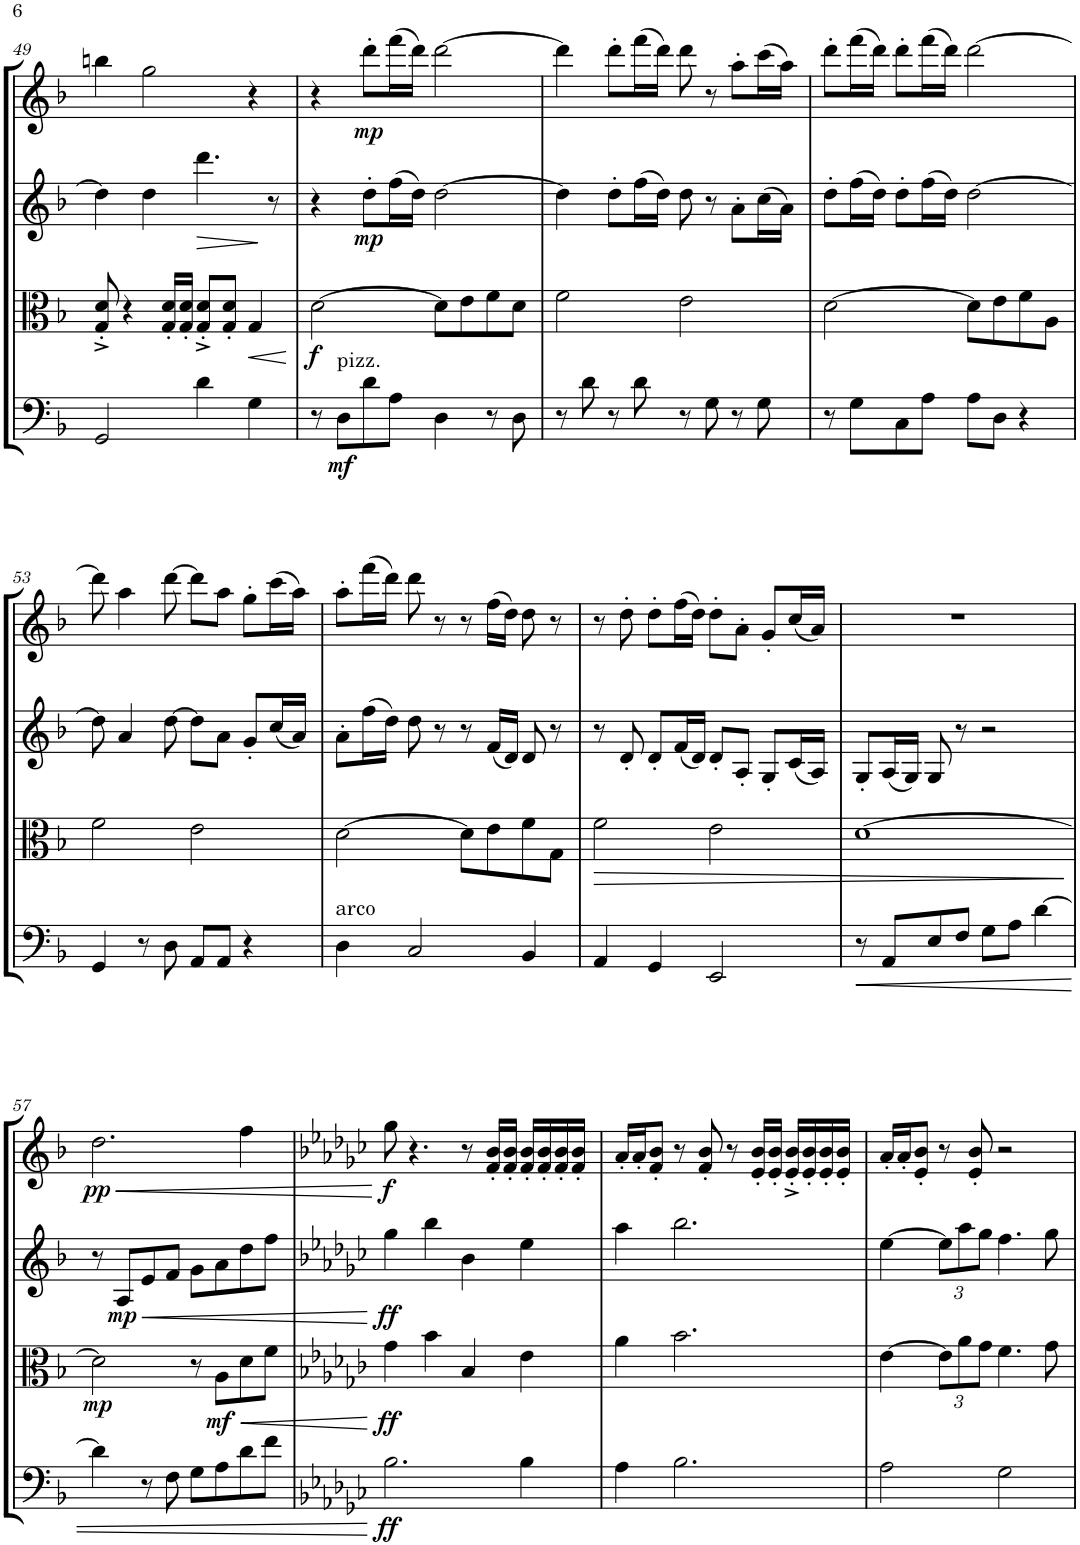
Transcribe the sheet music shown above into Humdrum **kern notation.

**kern	**dynam	**kern	**dynam	**kern	**dynam	**kern	**dynam
*part4	*part4	*part3	*part3	*part2	*part2	*part1	*part1
*staff4	*staff4	*staff3	*staff3	*staff2	*staff2	*staff1	*staff1
*I"Violoncello	*	*I"Viola	*	*I"Violin II	*	*I"Violin I	*
*I'Vc	*	*I'Vla	*	*I'Vln	*	*I'Vln	*
!!LO:PB:g=z
*clefF4	*	*clefC3	*	*clefG2	*	*clefG2	*
*k[b-]	*	*k[b-]	*	*k[b-]	*	*k[b-]	*
*M4/4	*	*M4/4	*	*M4/4	*	*M4/4	*
=49	=49	=49	=49	=49	=49	=49	=49
2GG/	.	8G/'^ 8d/'^	.	4dd\]	.	4bbn\	.
.	.	4r	.	.	.	.	.
.	.	.	.	4dd\	.	2gg\	.
.	.	16G/' 16d/'LL	.	.	.	.	.
.	.	16G/' 16d/'JJ	.	.	.	.	.
!	!	!	!	!	!LO:HP:b	!	!
4d\	.	8G/'^ 8d/'^L	.	4.ddd\	>	.	.
.	.	8G/' 8d/'J	.	.	.	.	.
!	!	!	!LO:HP:b	!	!	!	!
4G\	.	4G/	<	.	.	4r	.
.	.	.	.	8r	]	.	.
.	.	.	[	.	.	.	.
=50	=50	=50	=50	=50	=50	=50	=50
!	!	!	!LO:DY:b	!	!	!	!
8r	.	[2d\	f	4r	.	4r	.
!LO:TX:a:t=pizz.	!	!	!	!	!	!	!
!	!LO:DY:b	!	!	!	!	!	!
8D\L	mf	.	.	.	.	.	.
!	!	!	!	!	!LO:DY:b	!	!LO:DY:b
8d\	.	.	.	8dd'\L	mp	8ddd'\L	mp
8A\J	.	.	.	(16ff\L	.	(16fff\L	.
.	.	.	.	16dd\JJ)	.	16ddd\JJ)	.
4D\	.	8d\L]	.	[2dd\	.	[2ddd\	.
.	.	8e\	.	.	.	.	.
8r	.	8f\	.	.	.	.	.
8D\	.	8d\J	.	.	.	.	.
=51	=51	=51	=51	=51	=51	=51	=51
8r	.	2f\	.	4dd\]	.	4ddd\]	.
8d\	.	.	.	.	.	.	.
8r	.	.	.	8dd'\L	.	8ddd'\L	.
8d\	.	.	.	(16ff\L	.	(16fff\L	.
.	.	.	.	16dd\JJ)	.	16ddd\JJ)	.
8r	.	2e\	.	8dd\	.	8ddd\	.
8G\	.	.	.	8r	.	8r	.
8r	.	.	.	8a'\L	.	8aa'\L	.
8G\	.	.	.	(16cc\L	.	(16ccc\L	.
.	.	.	.	16a\JJ)	.	16aa\JJ)	.
=52	=52	=52	=52	=52	=52	=52	=52
8r	.	[2d\	.	8dd'\L	.	8ddd'\L	.
8G\L	.	.	.	(16ff\L	.	(16fff\L	.
.	.	.	.	16dd\JJ)	.	16ddd\JJ)	.
8C\	.	.	.	8dd'\L	.	8ddd'\L	.
8A\J	.	.	.	(16ff\L	.	(16fff\L	.
.	.	.	.	16dd\JJ)	.	16ddd\JJ)	.
8A\L	.	8d\L]	.	[2dd\	.	[2ddd\	.
8D\J	.	8e\	.	.	.	.	.
4r	.	8f\	.	.	.	.	.
.	.	8A\J	.	.	.	.	.
!!LO:LB:g=z
=53	=53	=53	=53	=53	=53	=53	=53
4GG/	.	2f\	.	8dd\]	.	8ddd\]	.
.	.	.	.	4a/	.	4aa\	.
8r	.	.	.	.	.	.	.
8D\	.	.	.	[8dd\	.	[8ddd\	.
8AA/L	.	2e\	.	8dd\L]	.	8ddd\L]	.
8AA/J	.	.	.	8a\J	.	8aa\J	.
4r	.	.	.	8g'/L	.	8gg'\L	.
.	.	.	.	(16cc/L	.	(16ccc\L	.
.	.	.	.	16a/JJ)	.	16aa\JJ)	.
=54	=54	=54	=54	=54	=54	=54	=54
!LO:TX:a:t=arco	!	!	!	!	!	!	!
4D\	.	[2d\	.	8a'\L	.	8aa'\L	.
.	.	.	.	(16ff\L	.	(16fff\L	.
.	.	.	.	16dd\JJ)	.	16ddd\JJ)	.
2C/	.	.	.	8dd\	.	8ddd\	.
.	.	.	.	8r	.	8r	.
.	.	8d\L]	.	8r	.	8r	.
.	.	8e\	.	(16f/LL	.	(16ff\LL	.
.	.	.	.	16d/JJ)	.	16dd\JJ)	.
4BB-/	.	8f\	.	8d/	.	8dd\	.
.	.	8G\J	.	8r	.	8r	.
=55	=55	=55	=55	=55	=55	=55	=55
!	!	!	!LO:HP:b	!	!	!	!
4AA/	.	2f\	>	8r	.	8r	.
.	.	.	.	8d'/	.	8dd'\	.
4GG/	.	.	.	8d'/L	.	8dd'\L	.
.	.	.	.	(16f/L	.	(16ff\L	.
.	.	.	.	16d/JJ)	.	16dd\JJ)	.
2EE/	.	2e\	.	8d'/L	.	8dd'\L	.
.	.	.	.	8A'/J	.	8a'\J	.
.	.	.	.	8G'/L	.	8g'/L	.
.	.	.	.	(16c/L	.	(16cc/L	.
.	.	.	.	16A/JJ)	.	16a/JJ)	.
=56	=56	=56	=56	=56	=56	=56	=56
8r	.	[1d	.	8G'/L	.	1r	.
8AA/L	.	.	.	(16A/L	.	.	.
.	.	.	.	16G/JJ)	.	.	.
8E/	.	.	.	8G/	.	.	.
8F/J	.	.	.	8r	.	.	.
8G\L	.	.	.	2r	.	.	.
8A\J	.	.	.	.	.	.	.
[4d\	.	.	.	.	.	.	.
.	.	.	]	.	.	.	.
!!LO:LB:g=z
=57	=57	=57	=57	=57	=57	=57	=57
!	!	!	!LO:DY:b	!	!	!	!LO:HP:b
!	!	!	!	!	!	!	!LO:DY:n=1:b
4d\]	.	2d\]	mp	8r	.	2.dd\	< pp
!	!	!	!	!	!LO:HP:b	!	!
!	!	!	!	!	!LO:DY:n=1:b	!	!
.	.	.	.	8A/L	< mp	.	.
8r	.	.	.	8e/	.	.	.
8F\	.	.	.	8f/J	.	.	.
8G\L	.	8r	.	8g\L	.	.	.
!	!	!	!LO:HP:b	!	!	!	!
!	!	!	!LO:DY:n=1:b	!	!	!	!
8A\	.	8A\L	< mf	8a\	.	.	.
8d\	.	8d\	.	8dd\	.	4ff\	.
8f\J	.	8f\J	.	8ff\J	.	.	.
.	.	.	[	.	[	.	[
=58	=58	=58	=58	=58	=58	=58	=58
*k[b-e-a-d-g-c-]	*	*k[b-e-a-d-g-c-]	*	*k[b-e-a-d-g-c-]	*	*k[b-e-a-d-g-c-]	*
!	!LO:DY:b	!	!LO:DY:b	!	!LO:DY:b	!	!LO:DY:b
2.B-\	ff	4g-\	ff	4gg-\	ff	8gg-\	f
.	.	.	.	.	.	4.r	.
.	.	4b-\	.	4bb-\	.	.	.
.	.	4B-/	.	4b-\	.	8r	.
.	.	.	.	.	.	16f/' 16b-/'LL	.
.	.	.	.	.	.	16f/' 16b-/'JJ	.
4B-\	.	4e-\	.	4ee-\	.	16f/' 16b-/'LL	.
.	.	.	.	.	.	16f/' 16b-/'	.
.	.	.	.	.	.	16f/' 16b-/'	.
.	.	.	.	.	.	16f/' 16b-/'JJ	.
=59	=59	=59	=59	=59	=59	=59	=59
4A-\	.	4a-\	.	4aa-\	.	16a-'/LL	.
.	.	.	.	.	.	16a-'/J	.
.	.	.	.	.	.	8f/' 8b-/'J	.
2.B-\	.	2.b-\	.	2.bb-\	.	8r	.
.	.	.	.	.	.	8f/' 8b-/'	.
.	.	.	.	.	.	8r	.
.	.	.	.	.	.	16e-/' 16b-/'LL	.
.	.	.	.	.	.	16e-/' 16b-/'JJ	.
.	.	.	.	.	.	16e-/'^ 16b-/'^LL	.
.	.	.	.	.	.	16e-/' 16b-/'	.
.	.	.	.	.	.	16e-/' 16b-/'	.
.	.	.	.	.	.	16e-/' 16b-/'JJ	.
=60	=60	=60	=60	=60	=60	=60	=60
2A-\	.	[4e-\	.	[4ee-\	.	16a-'/LL	.
.	.	.	.	.	.	16a-'/J	.
.	.	.	.	.	.	8e-/' 8b-/'J	.
*	*	*Xbrackettup	*	*Xbrackettup	*	*	*
.	.	12e-\L]	.	12ee-\L]	.	8r	.
.	.	12a-\	.	12aa-\	.	.	.
.	.	.	.	.	.	8e-/' 8b-/'	.
.	.	12g-\J	.	12gg-\J	.	.	.
2G-\	.	4.f\	.	4.ff\	.	2r	.
.	.	8g-\	.	8gg-\	.	.	.
=	=	=	=	=	=	=	=
*-	*-	*-	*-	*-	*-	*-	*-
